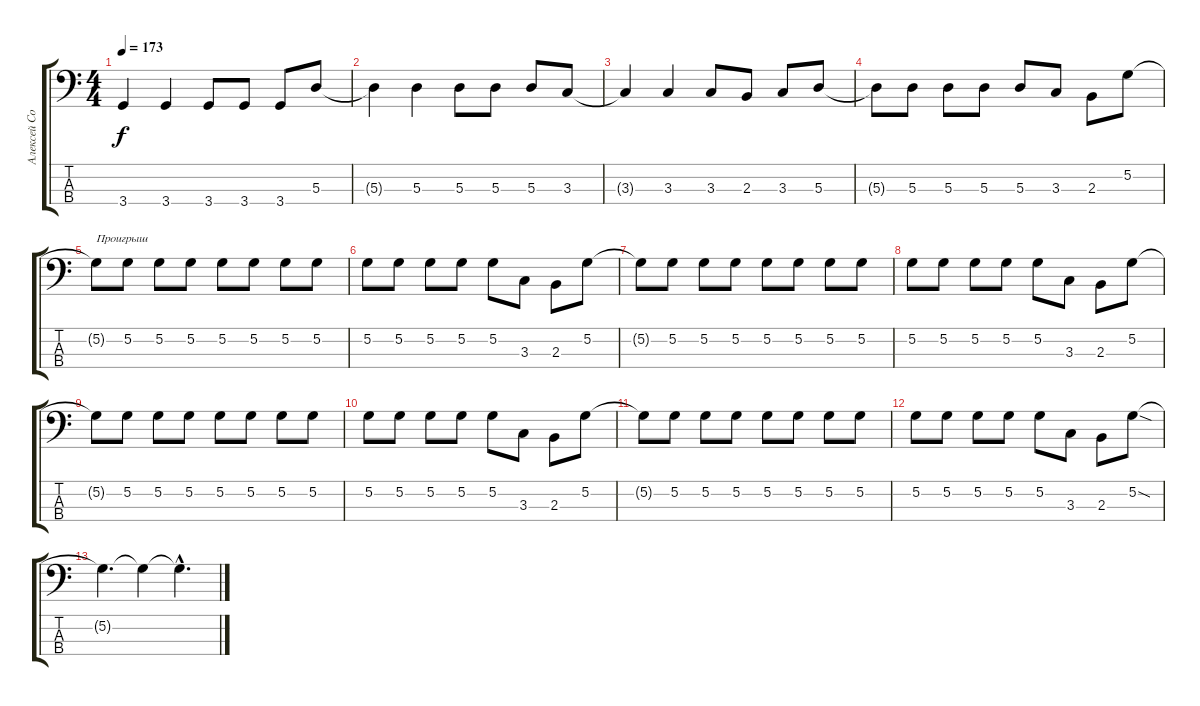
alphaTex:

\track ("Алексей Соловьев" "Алексей Со") {instrument electricbasspick}
\staff {score tabs}
\tuning (G2 D2 A1 E1) {hide}
\ts (4 4)
\tempo 173
\clef f4
\ks c
3.4{t}.4{dy f} 3.4.4 3.4.8 3.4.8 3.4.8 5.3.8 |
5.3{t}.4 5.3.4 5.3.8 5.3.8 5.3.8 3.3.8 |
3.3{t}.4 3.3.4 3.3.8 2.3.8 3.3.8 5.3.8 |
5.3{t}.8 5.3.8 5.3.8 5.3.8 5.3.8 3.3.8 2.3.8 5.2.8 |
5.2{t}.8{txt "Проигрыш"} 5.2.8 5.2.8 5.2.8 5.2.8 5.2.8 5.2.8 5.2.8 |
5.2.8 5.2.8 5.2.8 5.2.8 5.2.8 3.3.8 2.3.8 5.2.8 |
5.2{t}.8 5.2.8 5.2.8 5.2.8 5.2.8 5.2.8 5.2.8 5.2.8 |
5.2.8 5.2.8 5.2.8 5.2.8 5.2.8 3.3.8 2.3.8 5.2.8 |
5.2{t}.8 5.2.8 5.2.8 5.2.8 5.2.8 5.2.8 5.2.8 5.2.8 |
5.2.8 5.2.8 5.2.8 5.2.8 5.2.8 3.3.8 2.3.8 5.2.8 |
5.2{t}.8 5.2.8 5.2.8 5.2.8 5.2.8 5.2.8 5.2.8 5.2.8 |
5.2.8 5.2.8 5.2.8 5.2.8 5.2.8 3.3.8 2.3.8 5.2{sod}.8 |
5.2{t}.4{d} 5.2{t}.4 5.2{hac t}.4{d}
